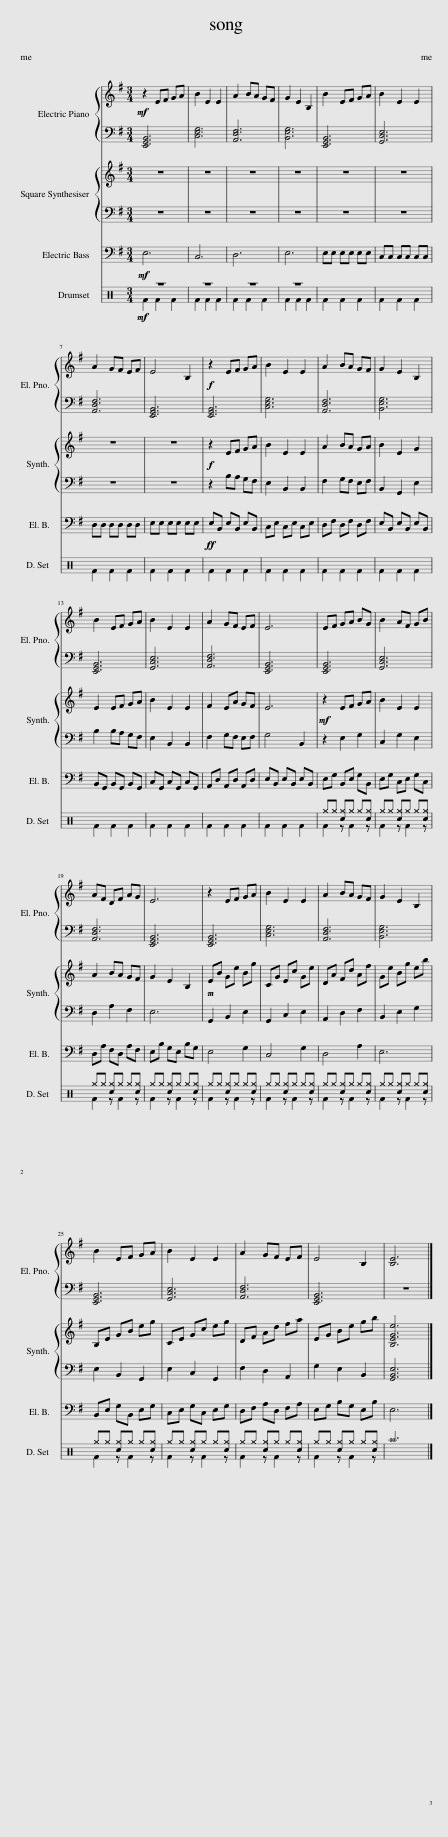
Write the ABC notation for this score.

X:1
%%score { 1 | 2 } { 3 | 4 } 5 ( 6 7 )
L:1/8
M:3/4
I:linebreak $
K:G
V:1 treble
V:2 bass
V:3 treble
V:4 bass
V:5 bass transpose=-12
V:6 perc
K:none
V:7 perc
K:none
V:1
!mf! z2 EF GA | B2 E2 E2 | A2 BA GF | G2 E2 B,2 | B2 EF GA | %5
 B2 E2 E2 |$ A2 GF EF | E4 B,2 |!f! z2 EF GA | B2 E2 E2 | %10
 A2 BA GF | G2 E2 B,2 |$ B2 EF GA | B2 E2 E2 | A2 GF EF | %15
 E6 | EF GA BG | B2 AF GB |$ AF DF AG | E6 | %20
 z2 EF GA | B2 E2 E2 | A2 BA GF | G2 E2 B,2 |$ B2 EF GA | %25
 B2 E2 E2 | A2 GF EF | E4 B,2 | [B,E]6 |] %29
V:2
 [E,,G,,B,,]6 | [C,E,G,]6 | [A,,D,F,]6 | [B,,E,G,]6 | [E,,G,,B,,]6 | %5
 [G,,C,E,]6 |$ [A,,D,F,]6 | [E,,G,,B,,]6 | [E,,G,,B,,]6 | [C,E,G,]6 | %10
 [A,,D,F,]6 | [B,,E,G,]6 |$ [E,,G,,B,,]6 | [G,,C,E,]6 | [A,,D,F,]6 | %15
 [E,,G,,B,,]6 | [E,,G,,B,,]6 | [G,,C,E,]6 |$ [A,,D,F,]6 | [E,,G,,B,,]6 | %20
 [E,,G,,B,,]6 | [C,E,G,]6 | [A,,D,F,]6 | [B,,E,G,]6 |$ [E,,G,,B,,]6 | %25
 [G,,C,E,]6 | [A,,D,F,]6 | [E,,G,,B,,]6 | z6 |] %29
V:3
 z6 | z6 | z6 | z6 | z6 | %5
 z6 |$ z6 | z6 |!f! z2 EF GA | B2 E2 E2 | %10
 A2 BA GA | B2 E2 G2 |$ E2 EF GA | B2 E2 E2 | F2 EA GF | %15
 E6 |!mf! z2 EF GA | B2 E2 E2 |$ A2 BA GF | G2 E2 B,2 | %20
 EB Ge Bg | CG Ec Ge | DA Fd Af | Ge Bg eb |$ B,E GB eg | %25
 CE Gc eg | DF Ad fa | EG Be gb | [B,EGe]6 |] %29
V:4
 z6 | z6 | z6 | z6 | z6 | %5
 z6 |$ z6 | z6 | z2 B,A, G,F, | E,2 B,,2 B,,2 | %10
 F,2 G,F, E,F, | B,,2 G,,2 E,2 |$ B,2 B,A, G,F, | E,2 B,,2 B,,2 | F,2 G,F, E,F, | %15
 G,4 B,,2 | z2 E,2 G,2 | C,2 G,2 E,2 |$ D,2 A,2 F,2 | E,6 | %20
 G,,2 B,,2 E,2 | G,,2 C,2 E,2 | A,,2 D,2 F,2 | B,,2 E,2 G,2 |$ E,2 B,,2 G,,2 | %25
 E,2 C,2 G,,2 | F,2 D,2 A,,2 | G,2 E,2 B,,2 | [G,,B,,E,]6 |] %29
V:5
!mf! E,6 | C,6 | D,6 | E,6 | E,E, E,E, E,E, | %5
 C,C, C,C, C,C, |$ D,D, D,D, D,D, | E,E, E,E, E,E, |!ff! E,B,, E,B,, E,B,, | C,E, C,E, C,E, | %10
 D,F, D,F, D,F, | E,B,, E,B,, E,B,, |$ B,,G,, B,,G,, B,,G,, | C,G,, C,G,, C,G,, | A,,D, A,,D, A,,D, | %15
 E,B,, E,B,, E,B,, | E,G, B,,E, G,B,, | E,G, C,E, G,C, |$ D,A, F,D, A,F, | E,B, G,E, B,G, | %20
 E,4 G,2 | C,4 G,2 | D,4 A,2 | E,6 |$ B,,E, G,B,, E,G, | %25
 C,E, G,C, E,G, | D,F, A,D, F,A, | E,G, B,G, E,B, | E,6 |] %29
V:6
[K:C]!mf! z6 | z6 | z6 | z6 | F2 F2 F2 | %5
 F2 F2 F2 |$ F2 F2 F2 | F2 F2 F2 | F2 F2 F2 | F2 F2 F2 | %10
 F2 F2 F2 | F2 F2 F2 |$ F2 F2 F2 | F2 F2 F2 | F2 F2 F2 | %15
 F2 F2 F2 | ^g^g [c^g]^g ^g[c^g] | ^g^g [c^g]^g ^g[c^g] |$ ^g^g [c^g]^g ^g[c^g] | ^g^g [c^g]^g ^g[c^g] | %20
 ^g^g [c^g]^g ^g[c^g] | ^g^g [c^g]^g ^g[c^g] | ^g^g [c^g]^g ^g[c^g] | ^g^g [c^g]^g ^g[c^g] |$ ^g^g [c^g]^g ^g[c^g] | %25
 ^g^g [c^g]^g ^g[c^g] | ^g^g [c^g]^g ^g[c^g] | ^g^g [c^g]^g ^g[c^g] | ^a6 |] %29
V:7
[K:C] F2 F2 F2 | F2 F2 F2 | F2 F2 F2 | F2 F2 F2 | x6 | %5
 x6 |$ x6 | x6 | x6 | x6 | %10
 x6 | x6 |$ x6 | x6 | x6 | %15
 x6 | F2 z F2 z | F2 z F2 z |$ F2 z F2 z | F2 z F2 z | %20
 F2 z F2 z | F2 z F2 z | F2 z F2 z | F2 z F2 z |$ F2 z F2 z | %25
 F2 z F2 z | F2 z F2 z | F2 z F2 z | x6 |] %29
